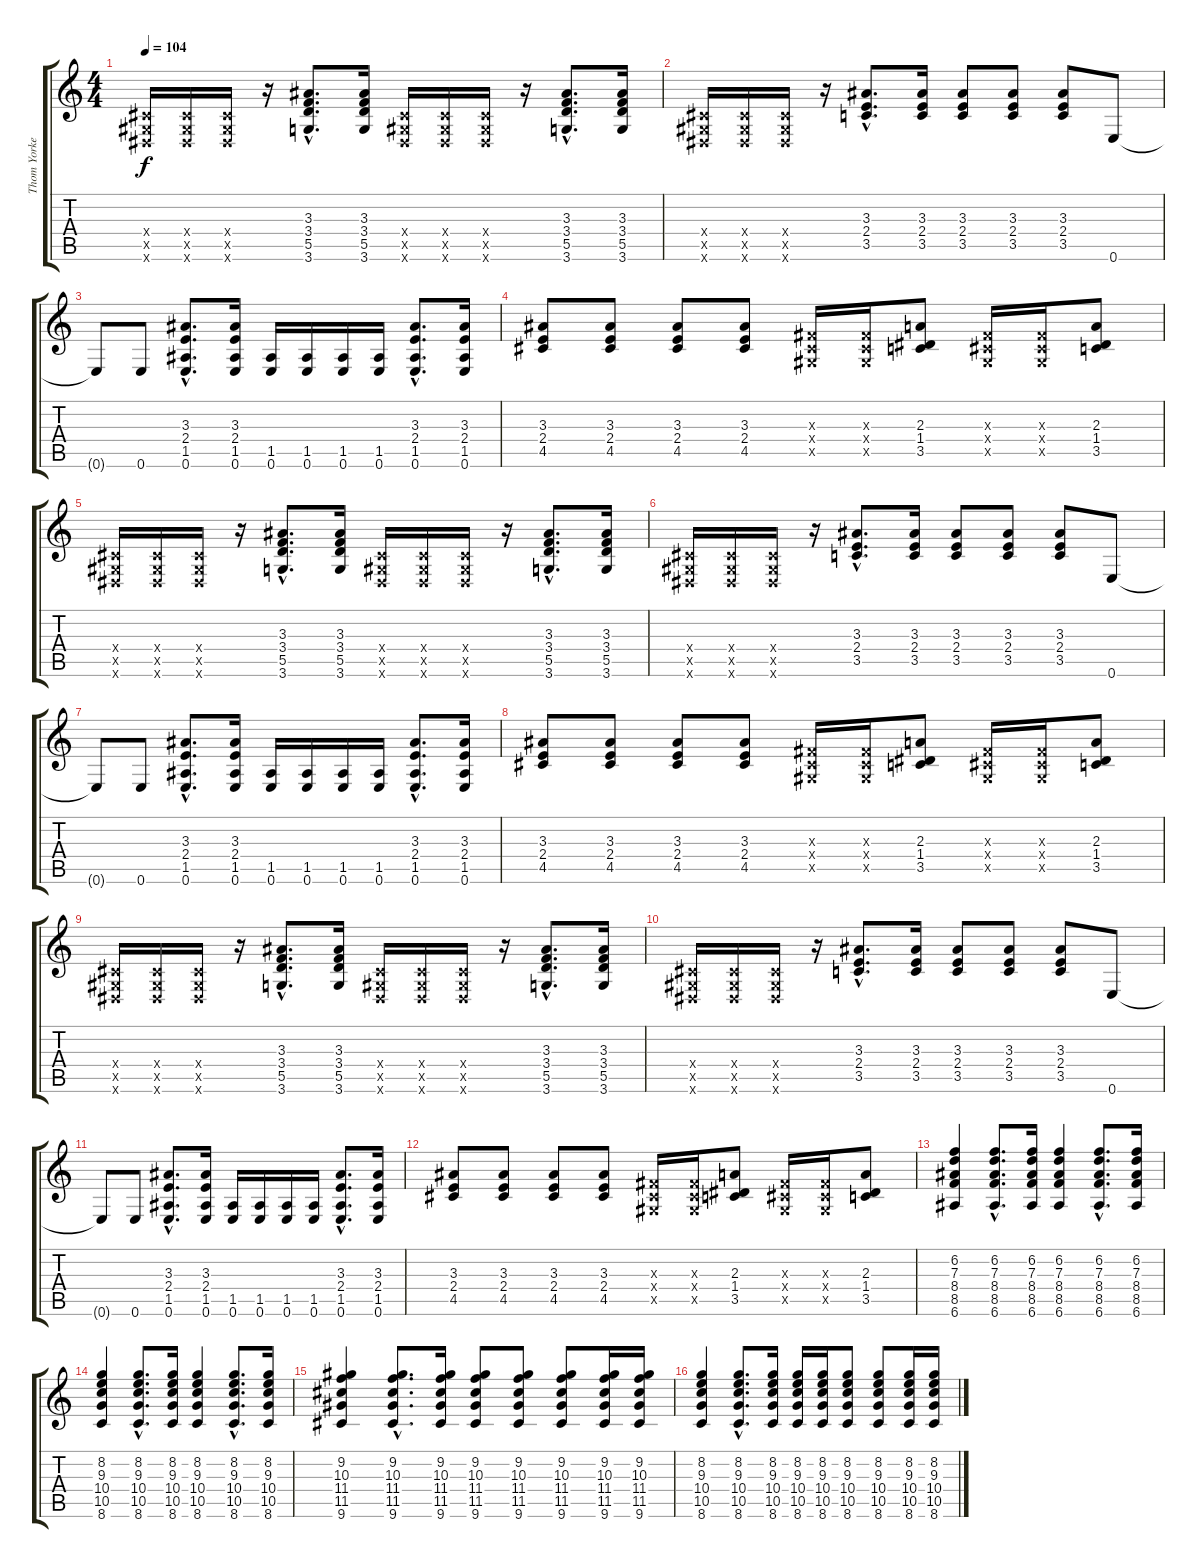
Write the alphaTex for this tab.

\track ("Thom Yorke" "Thom Yorke") {instrument overdrivenguitar}
\staff {score tabs}
\tuning (E4 B3 G3 D3 A2 E2) {hide}
\ts (4 4)
\tempo 104
\clef g2
\ks c
(-1.4{x} -1.5{x} -1.6{x}).16{dy f} (-1.4{x} -1.5{x} -1.6{x}).16 (-1.4{x} -1.5{x} -1.6{x}).16 r.16 (3.3{hac} 3.4{hac} 5.5{hac} 3.6{hac}).8{d} (3.3 3.4 5.5 3.6).16 (-1.4{x} -1.5{x} -1.6{x}).16 (-1.4{x} -1.5{x} -1.6{x}).16 (-1.4{x} -1.5{x} -1.6{x}).16 r.16 (3.3{hac} 3.4{hac} 5.5{hac} 3.6{hac}).8{d} (3.3 3.4 5.5 3.6).16 |
(-1.4{x} -1.5{x} -1.6{x}).16 (-1.4{x} -1.5{x} -1.6{x}).16 (-1.4{x} -1.5{x} -1.6{x}).16 r.16 (3.3{hac} 2.4{hac} 3.5{hac}).8{d} (3.3 2.4 3.5).16 (3.3 2.4 3.5).8 (3.3 2.4 3.5).8 (3.3 2.4 3.5).8 0.6.8 |
0.6{t}.8 0.6.8 (3.3{hac} 2.4{hac} 1.5{hac} 0.6{hac}).8{d} (3.3 2.4 1.5 0.6).16 (1.5 0.6).16 (1.5 0.6).16 (1.5 0.6).16 (1.5 0.6).16 (3.3{hac} 2.4{hac} 1.5{hac} 0.6{hac}).8{d} (3.3 2.4 1.5 0.6).16 |
(3.3 2.4 4.5).8 (3.3 2.4 4.5).8 (3.3 2.4 4.5).8 (3.3 2.4 4.5).8 (-1.3{x} -1.4{x} -1.5{x}).16 (-1.3{x} -1.4{x} -1.5{x}).16 (2.3 1.4 3.5).8 (-1.3{x} -1.4{x} -1.5{x}).16 (-1.3{x} -1.4{x} -1.5{x}).16 (2.3 1.4 3.5).8 |
(-1.4{x} -1.5{x} -1.6{x}).16 (-1.4{x} -1.5{x} -1.6{x}).16 (-1.4{x} -1.5{x} -1.6{x}).16 r.16 (3.3{hac} 3.4{hac} 5.5{hac} 3.6{hac}).8{d} (3.3 3.4 5.5 3.6).16 (-1.4{x} -1.5{x} -1.6{x}).16 (-1.4{x} -1.5{x} -1.6{x}).16 (-1.4{x} -1.5{x} -1.6{x}).16 r.16 (3.3{hac} 3.4{hac} 5.5{hac} 3.6{hac}).8{d} (3.3 3.4 5.5 3.6).16 |
(-1.4{x} -1.5{x} -1.6{x}).16 (-1.4{x} -1.5{x} -1.6{x}).16 (-1.4{x} -1.5{x} -1.6{x}).16 r.16 (3.3{hac} 2.4{hac} 3.5{hac}).8{d} (3.3 2.4 3.5).16 (3.3 2.4 3.5).8 (3.3 2.4 3.5).8 (3.3 2.4 3.5).8 0.6.8 |
0.6{t}.8 0.6.8 (3.3{hac} 2.4{hac} 1.5{hac} 0.6{hac}).8{d} (3.3 2.4 1.5 0.6).16 (1.5 0.6).16 (1.5 0.6).16 (1.5 0.6).16 (1.5 0.6).16 (3.3{hac} 2.4{hac} 1.5{hac} 0.6{hac}).8{d} (3.3 2.4 1.5 0.6).16 |
(3.3 2.4 4.5).8 (3.3 2.4 4.5).8 (3.3 2.4 4.5).8 (3.3 2.4 4.5).8 (-1.3{x} -1.4{x} -1.5{x}).16 (-1.3{x} -1.4{x} -1.5{x}).16 (2.3 1.4 3.5).8 (-1.3{x} -1.4{x} -1.5{x}).16 (-1.3{x} -1.4{x} -1.5{x}).16 (2.3 1.4 3.5).8 |
(-1.4{x} -1.5{x} -1.6{x}).16 (-1.4{x} -1.5{x} -1.6{x}).16 (-1.4{x} -1.5{x} -1.6{x}).16 r.16 (3.3{hac} 3.4{hac} 5.5{hac} 3.6{hac}).8{d} (3.3 3.4 5.5 3.6).16 (-1.4{x} -1.5{x} -1.6{x}).16 (-1.4{x} -1.5{x} -1.6{x}).16 (-1.4{x} -1.5{x} -1.6{x}).16 r.16 (3.3{hac} 3.4{hac} 5.5{hac} 3.6{hac}).8{d} (3.3 3.4 5.5 3.6).16 |
(-1.4{x} -1.5{x} -1.6{x}).16 (-1.4{x} -1.5{x} -1.6{x}).16 (-1.4{x} -1.5{x} -1.6{x}).16 r.16 (3.3{hac} 2.4{hac} 3.5{hac}).8{d} (3.3 2.4 3.5).16 (3.3 2.4 3.5).8 (3.3 2.4 3.5).8 (3.3 2.4 3.5).8 0.6.8 |
0.6{t}.8 0.6.8 (3.3{hac} 2.4{hac} 1.5{hac} 0.6{hac}).8{d} (3.3 2.4 1.5 0.6).16 (1.5 0.6).16 (1.5 0.6).16 (1.5 0.6).16 (1.5 0.6).16 (3.3{hac} 2.4{hac} 1.5{hac} 0.6{hac}).8{d} (3.3 2.4 1.5 0.6).16 |
(3.3 2.4 4.5).8 (3.3 2.4 4.5).8 (3.3 2.4 4.5).8 (3.3 2.4 4.5).8 (-1.3{x} -1.4{x} -1.5{x}).16 (-1.3{x} -1.4{x} -1.5{x}).16 (2.3 1.4 3.5).8 (-1.3{x} -1.4{x} -1.5{x}).16 (-1.3{x} -1.4{x} -1.5{x}).16 (2.3 1.4 3.5).8 |
(6.2 7.3 8.4 8.5 6.6).4 (6.2{hac} 7.3{hac} 8.4{hac} 8.5{hac} 6.6{hac}).8{d} (6.2 7.3 8.4 8.5 6.6).16 (6.2 7.3 8.4 8.5 6.6).4 (6.2{hac} 7.3{hac} 8.4{hac} 8.5{hac} 6.6{hac}).8{d} (6.2 7.3 8.4 8.5 6.6).16 |
(8.2 9.3 10.4 10.5 8.6).4 (8.2{hac} 9.3{hac} 10.4{hac} 10.5{hac} 8.6{hac}).8{d} (8.2 9.3 10.4 10.5 8.6).16 (8.2 9.3 10.4 10.5 8.6).4 (8.2{hac} 9.3{hac} 10.4{hac} 10.5{hac} 8.6{hac}).8{d} (8.2 9.3 10.4 10.5 8.6).16 |
(9.2 10.3 11.4 11.5 9.6).4 (9.2{hac} 10.3{hac} 11.4{hac} 11.5{hac} 9.6{hac}).8{d} (9.2 10.3 11.4 11.5 9.6).16 (9.2 10.3 11.4 11.5 9.6).8 (9.2 10.3 11.4 11.5 9.6).8 (9.2 10.3 11.4 11.5 9.6).8 (9.2 10.3 11.4 11.5 9.6).16 (9.2 10.3 11.4 11.5 9.6).16 |
(8.2 9.3 10.4 10.5 8.6).4 (8.2{hac} 9.3{hac} 10.4{hac} 10.5{hac} 8.6{hac}).8{d} (8.2 9.3 10.4 10.5 8.6).16 (8.2 9.3 10.4 10.5 8.6).16 (8.2 9.3 10.4 10.5 8.6).16 (8.2 9.3 10.4 10.5 8.6).8 (8.2 9.3 10.4 10.5 8.6).8 (8.2 9.3 10.4 10.5 8.6).16 (8.2 9.3 10.4 10.5 8.6).16
